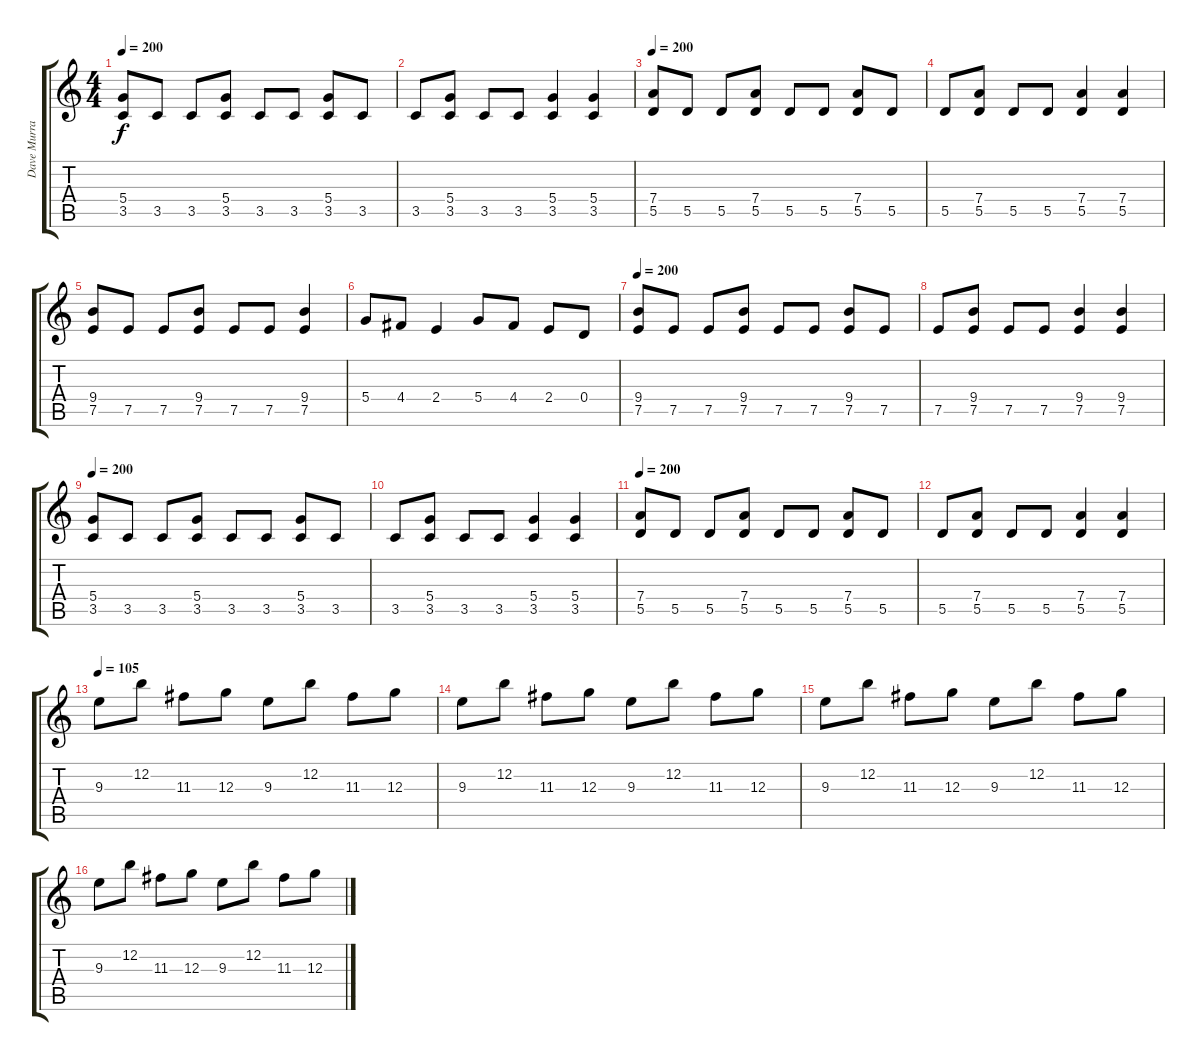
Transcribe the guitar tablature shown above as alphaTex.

\track ("Dave Murray" "Dave Murra") {instrument overdrivenguitar}
\staff {score tabs}
\tuning (E4 B3 G3 D3 A2 E2) {hide}
\ts (4 4)
\tempo 200
\clef g2
\ks c
(5.4 3.5).8{dy f} 3.5.8 3.5.8 (5.4 3.5).8 3.5.8 3.5.8 (5.4 3.5).8 3.5.8 |
3.5.8 (5.4 3.5).8 3.5.8 3.5.8 (5.4 3.5).4 (5.4 3.5).4 |
\tempo 200
(7.4 5.5).8 5.5.8 5.5.8 (7.4 5.5).8 5.5.8 5.5.8 (7.4 5.5).8 5.5.8 |
5.5.8 (7.4 5.5).8 5.5.8 5.5.8 (7.4 5.5).4 (7.4 5.5).4 |
(9.4 7.5).8 7.5.8 7.5.8 (9.4 7.5).8 7.5.8 7.5.8 (9.4 7.5).4 |
5.4.8 4.4.8 2.4.4 5.4.8 4.4.8 2.4.8 0.4.8 |
\tempo 200
(9.4 7.5).8 7.5.8 7.5.8 (9.4 7.5).8 7.5.8 7.5.8 (9.4 7.5).8 7.5.8 |
7.5.8 (9.4 7.5).8 7.5.8 7.5.8 (9.4 7.5).4 (9.4 7.5).4 |
\tempo 200
(5.4 3.5).8 3.5.8 3.5.8 (5.4 3.5).8 3.5.8 3.5.8 (5.4 3.5).8 3.5.8 |
3.5.8 (5.4 3.5).8 3.5.8 3.5.8 (5.4 3.5).4 (5.4 3.5).4 |
\tempo 200
(7.4 5.5).8 5.5.8 5.5.8 (7.4 5.5).8 5.5.8 5.5.8 (7.4 5.5).8 5.5.8 |
5.5.8 (7.4 5.5).8 5.5.8 5.5.8 (7.4 5.5).4 (7.4 5.5).4 |
\tempo 105
9.3.8 12.2.8 11.3.8 12.3.8 9.3.8 12.2.8 11.3.8 12.3.8 |
9.3.8 12.2.8 11.3.8 12.3.8 9.3.8 12.2.8 11.3.8 12.3.8 |
9.3.8 12.2.8 11.3.8 12.3.8 9.3.8 12.2.8 11.3.8 12.3.8 |
9.3.8 12.2.8 11.3.8 12.3.8 9.3.8 12.2.8 11.3.8 12.3.8
